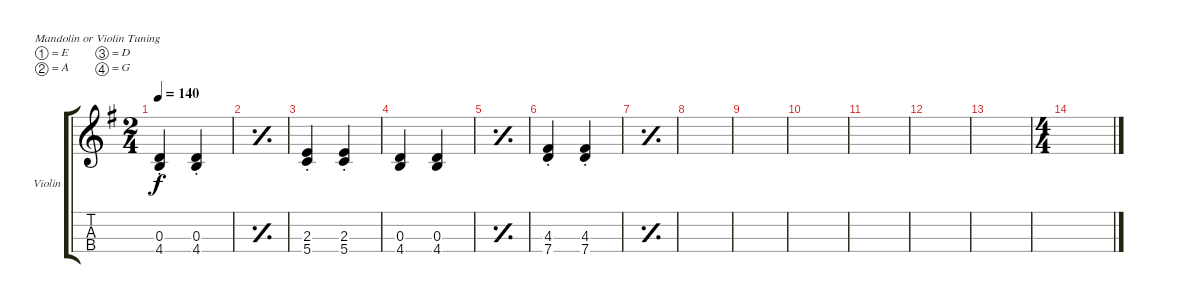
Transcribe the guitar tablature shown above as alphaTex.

\defaultSystemsLayout 4
\bracketExtendMode groupsimilarinstruments
\firstSystemTrackNameOrientation horizontal
\otherSystemsTrackNameOrientation horizontal
\track ("Violin" "Violin") {instrument violin}
\staff {score tabs}
\tuning (E5 A4 D4 G3)
\ts (2 4)
\tempo 140
\clef g2
\ks g
(4.4{st} 0.3{st}).4{dy f} (4.4{st} 0.3{st}).4 |
\simile simple
|
\simile none
(5.4{st} 2.3{st}).4 (5.4{st} 2.3{st}).4 |
(4.4 0.3).4 (4.4 0.3).4 |
\simile simple
|
\simile none
(4.3{st} 7.4{st}).4 (4.3{st} 7.4{st}).4 |
\simile simple
|
|
|
\simile none
|
|
|
|
\ts (4 4)
